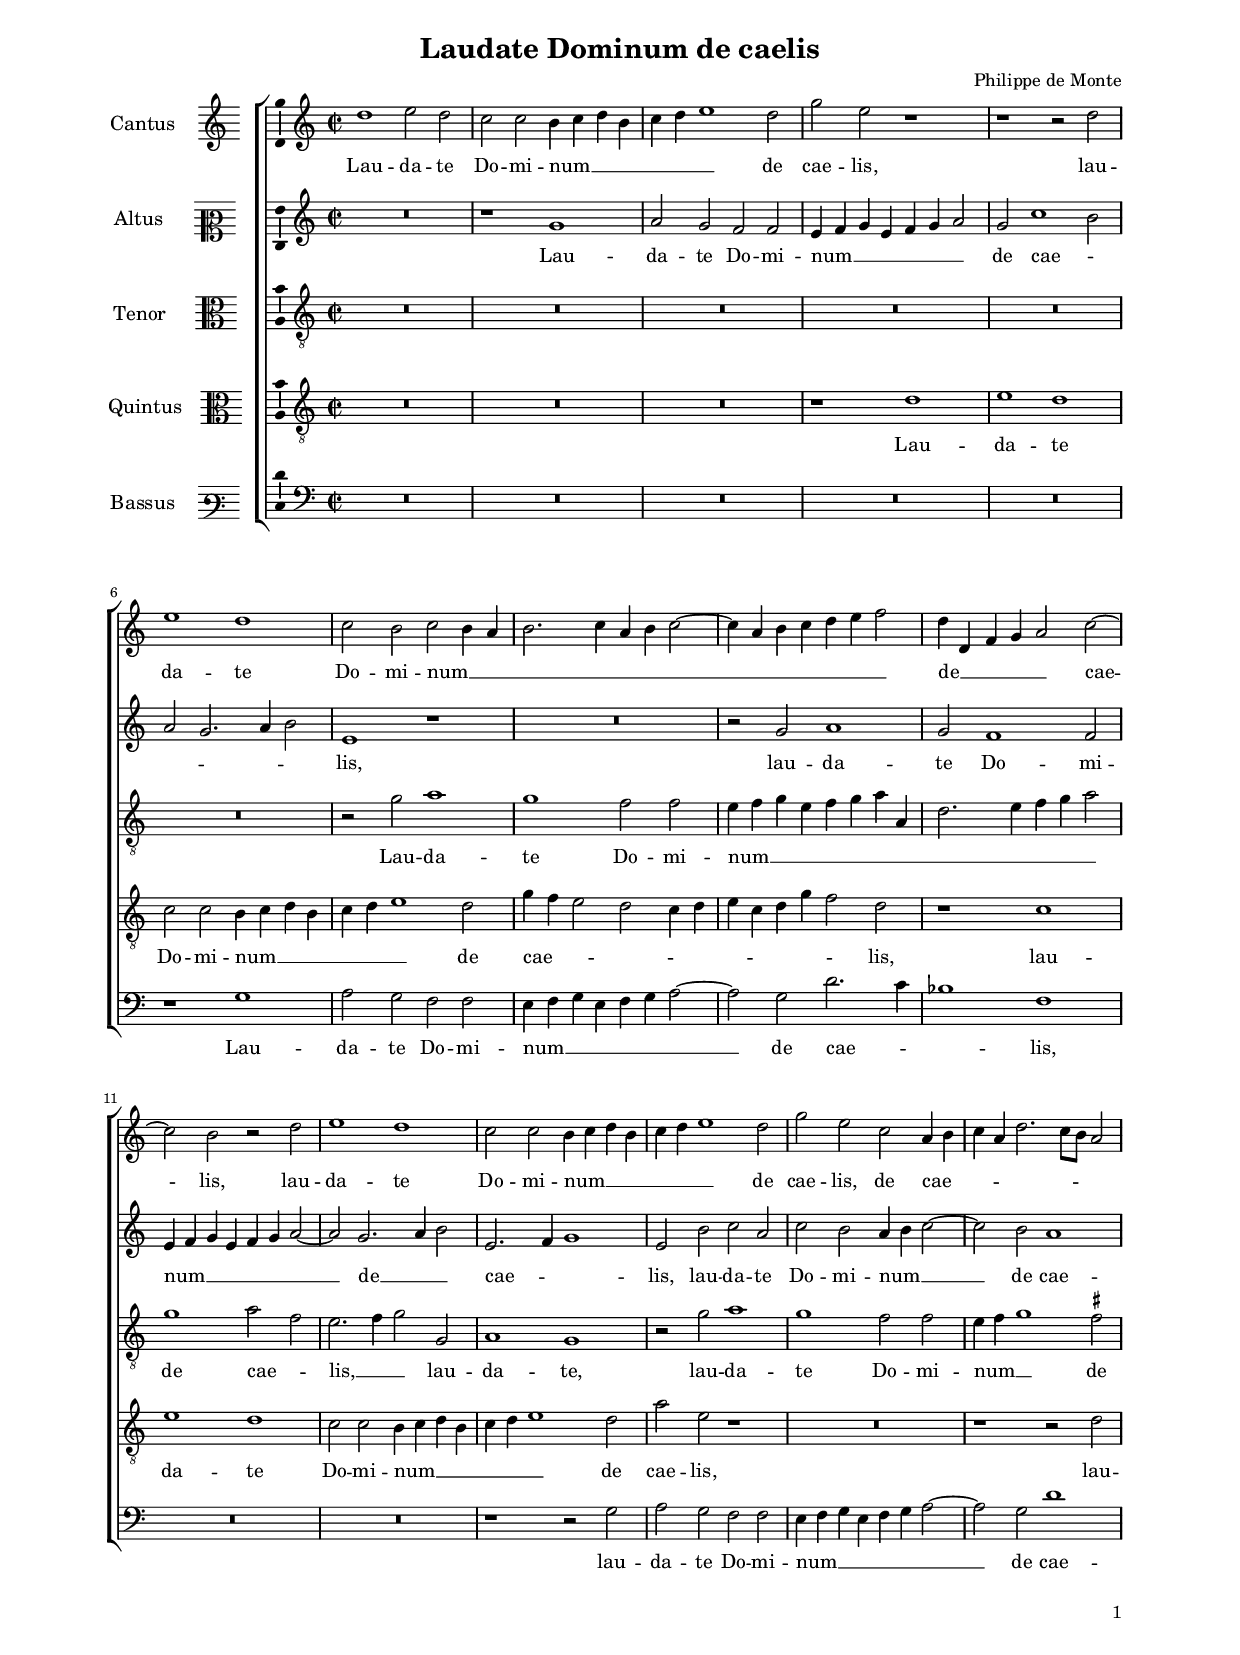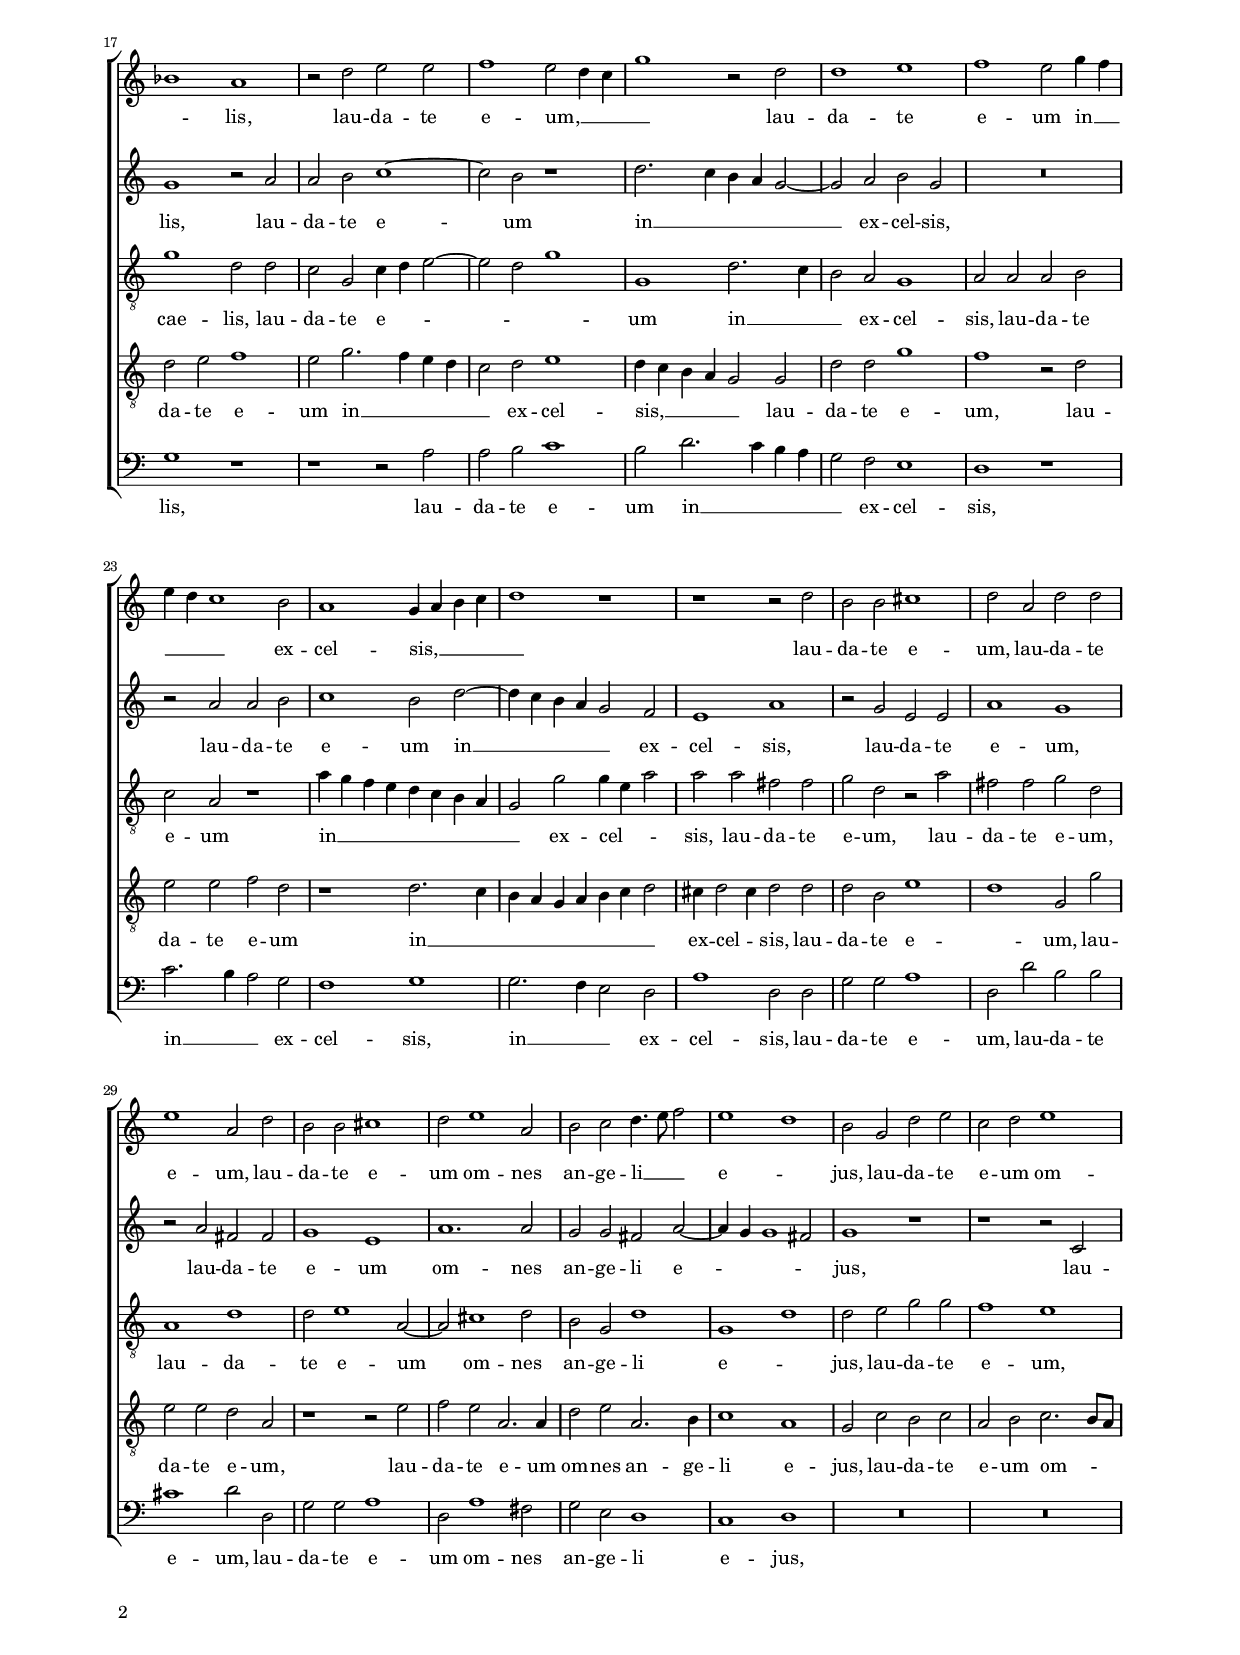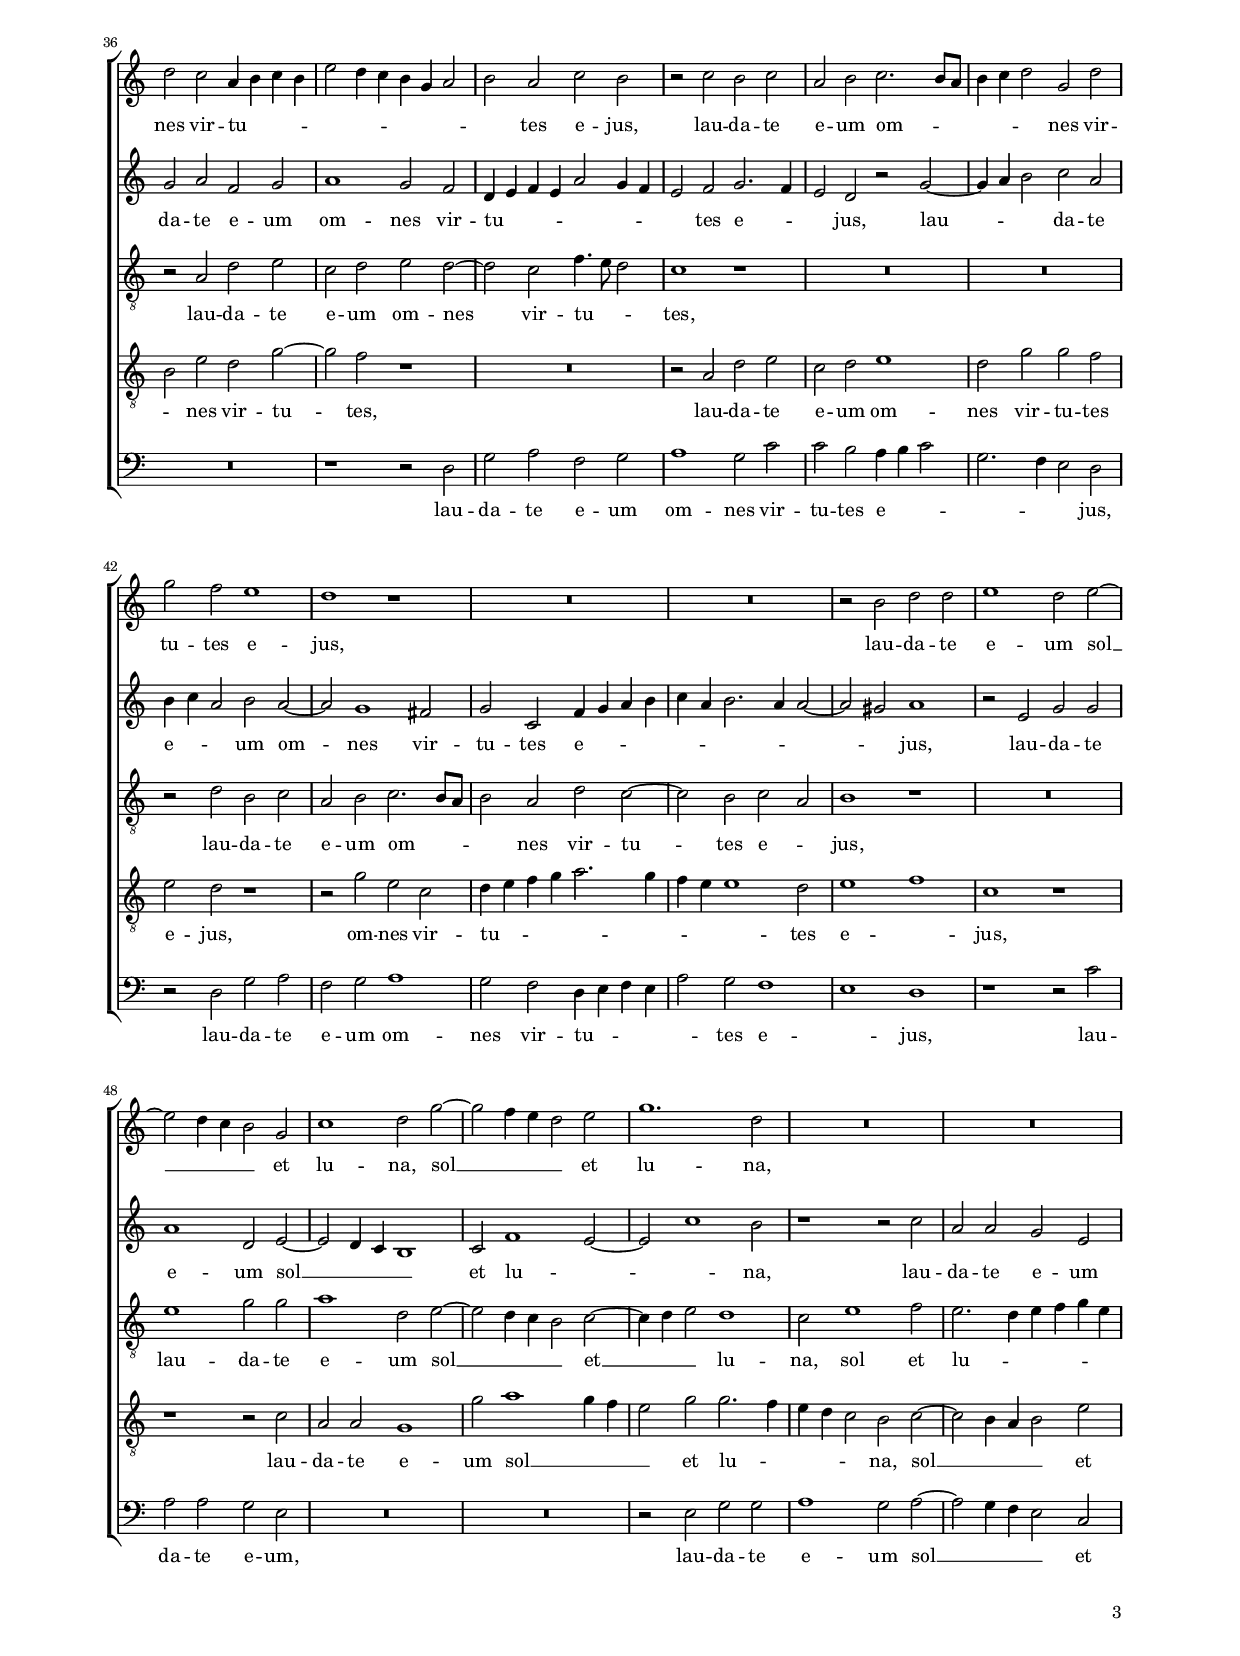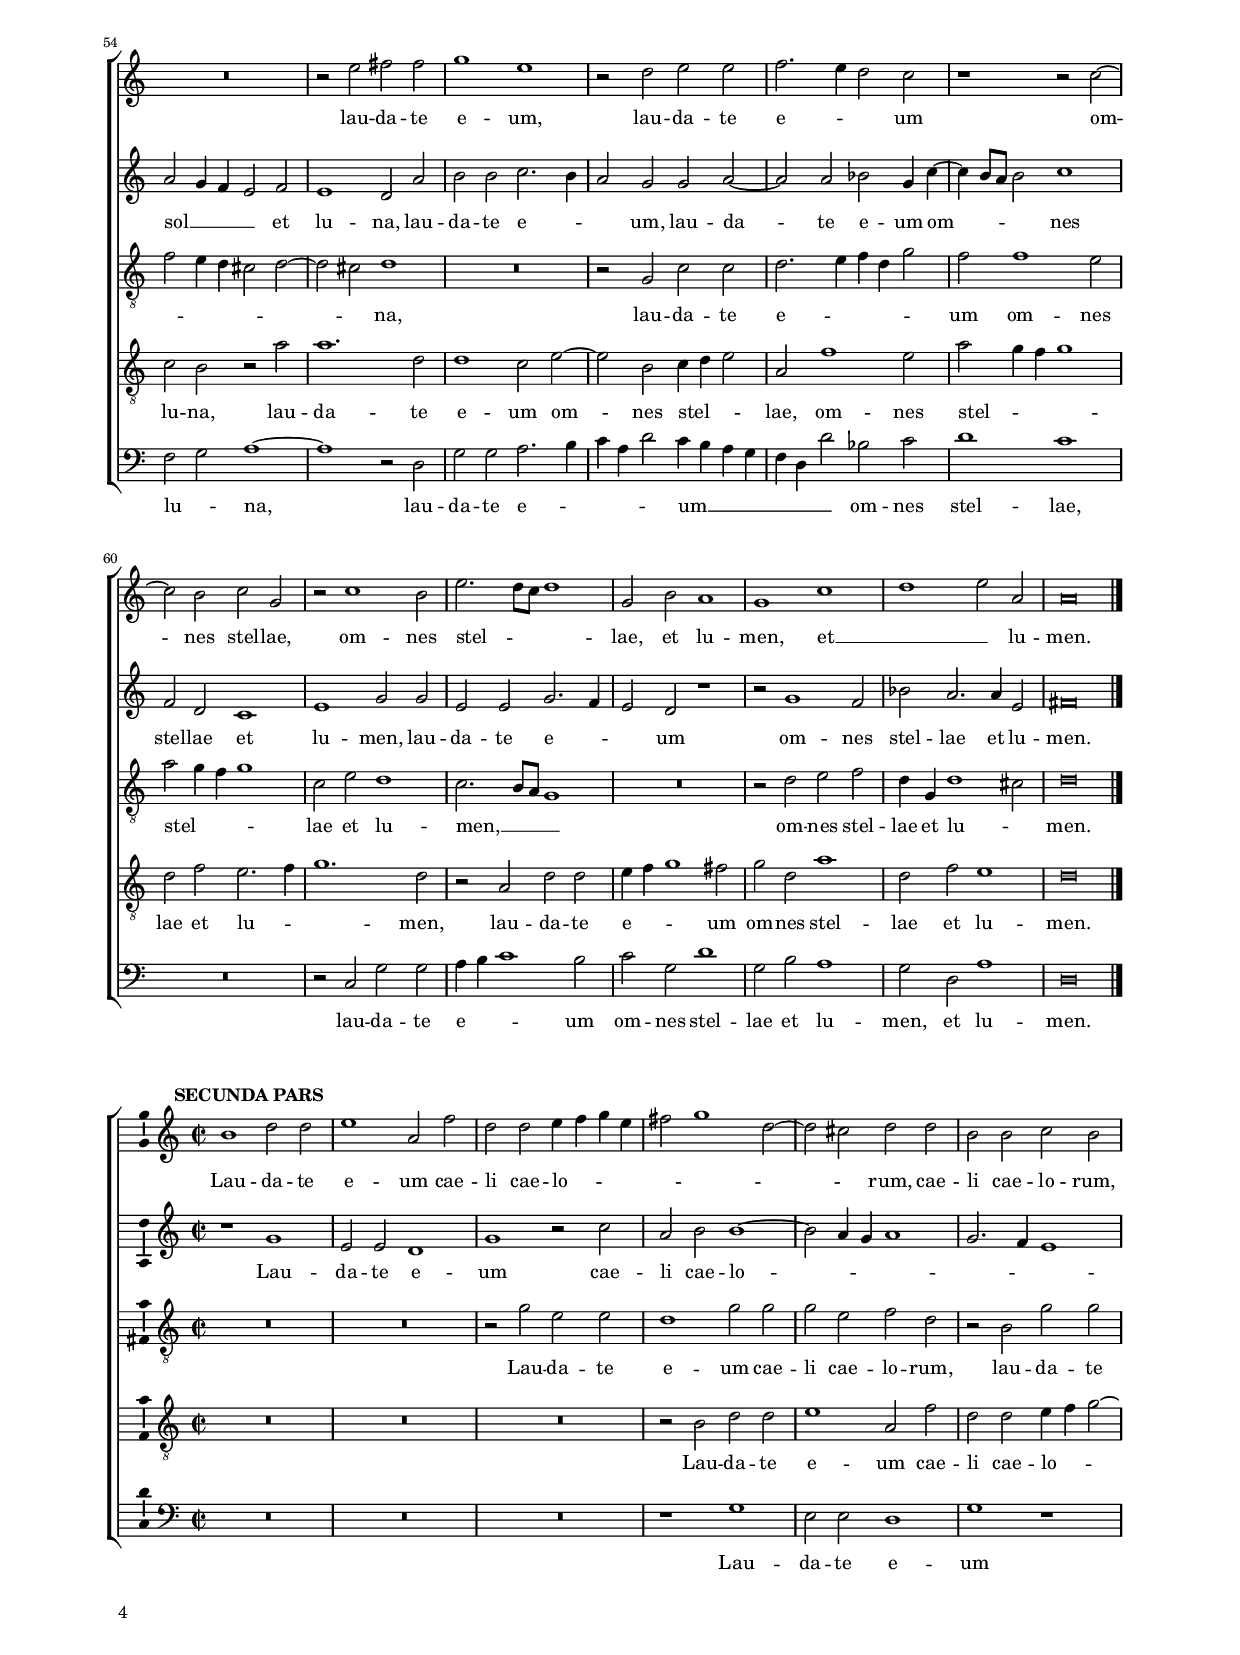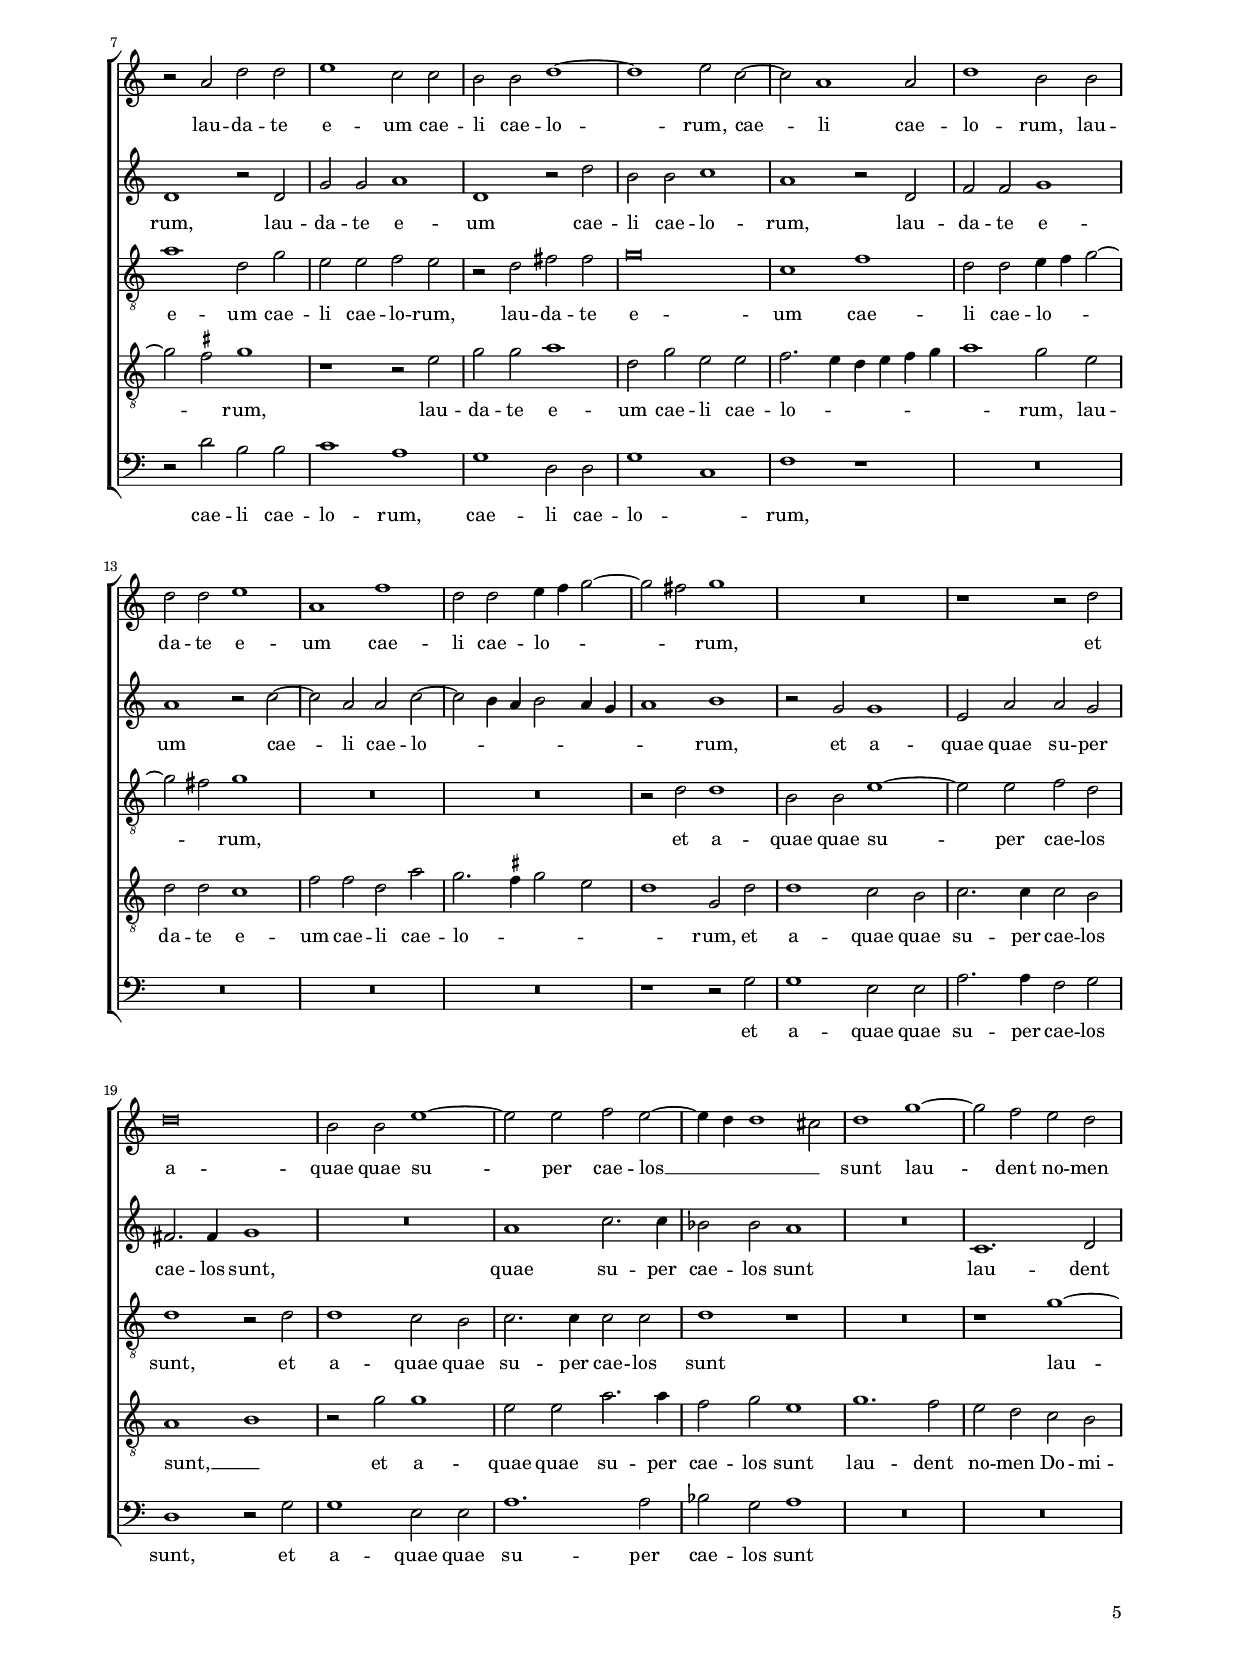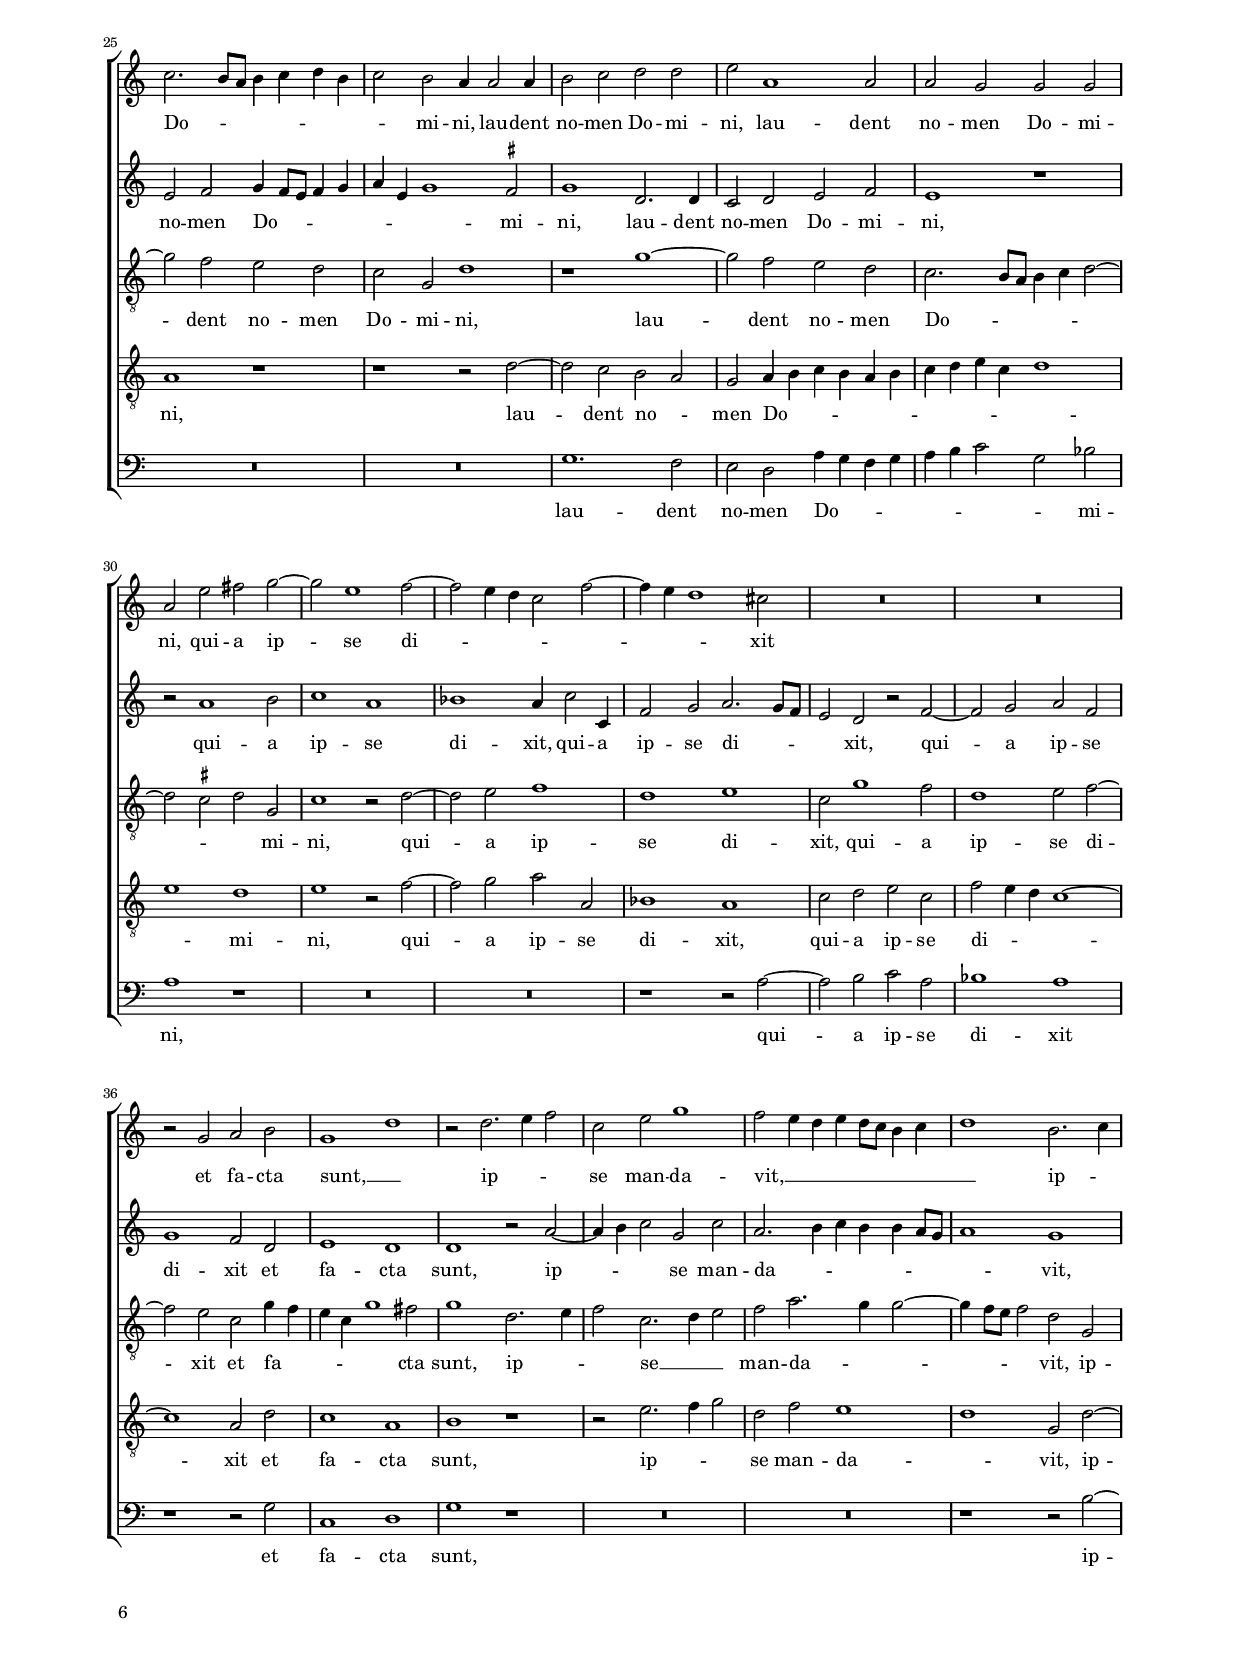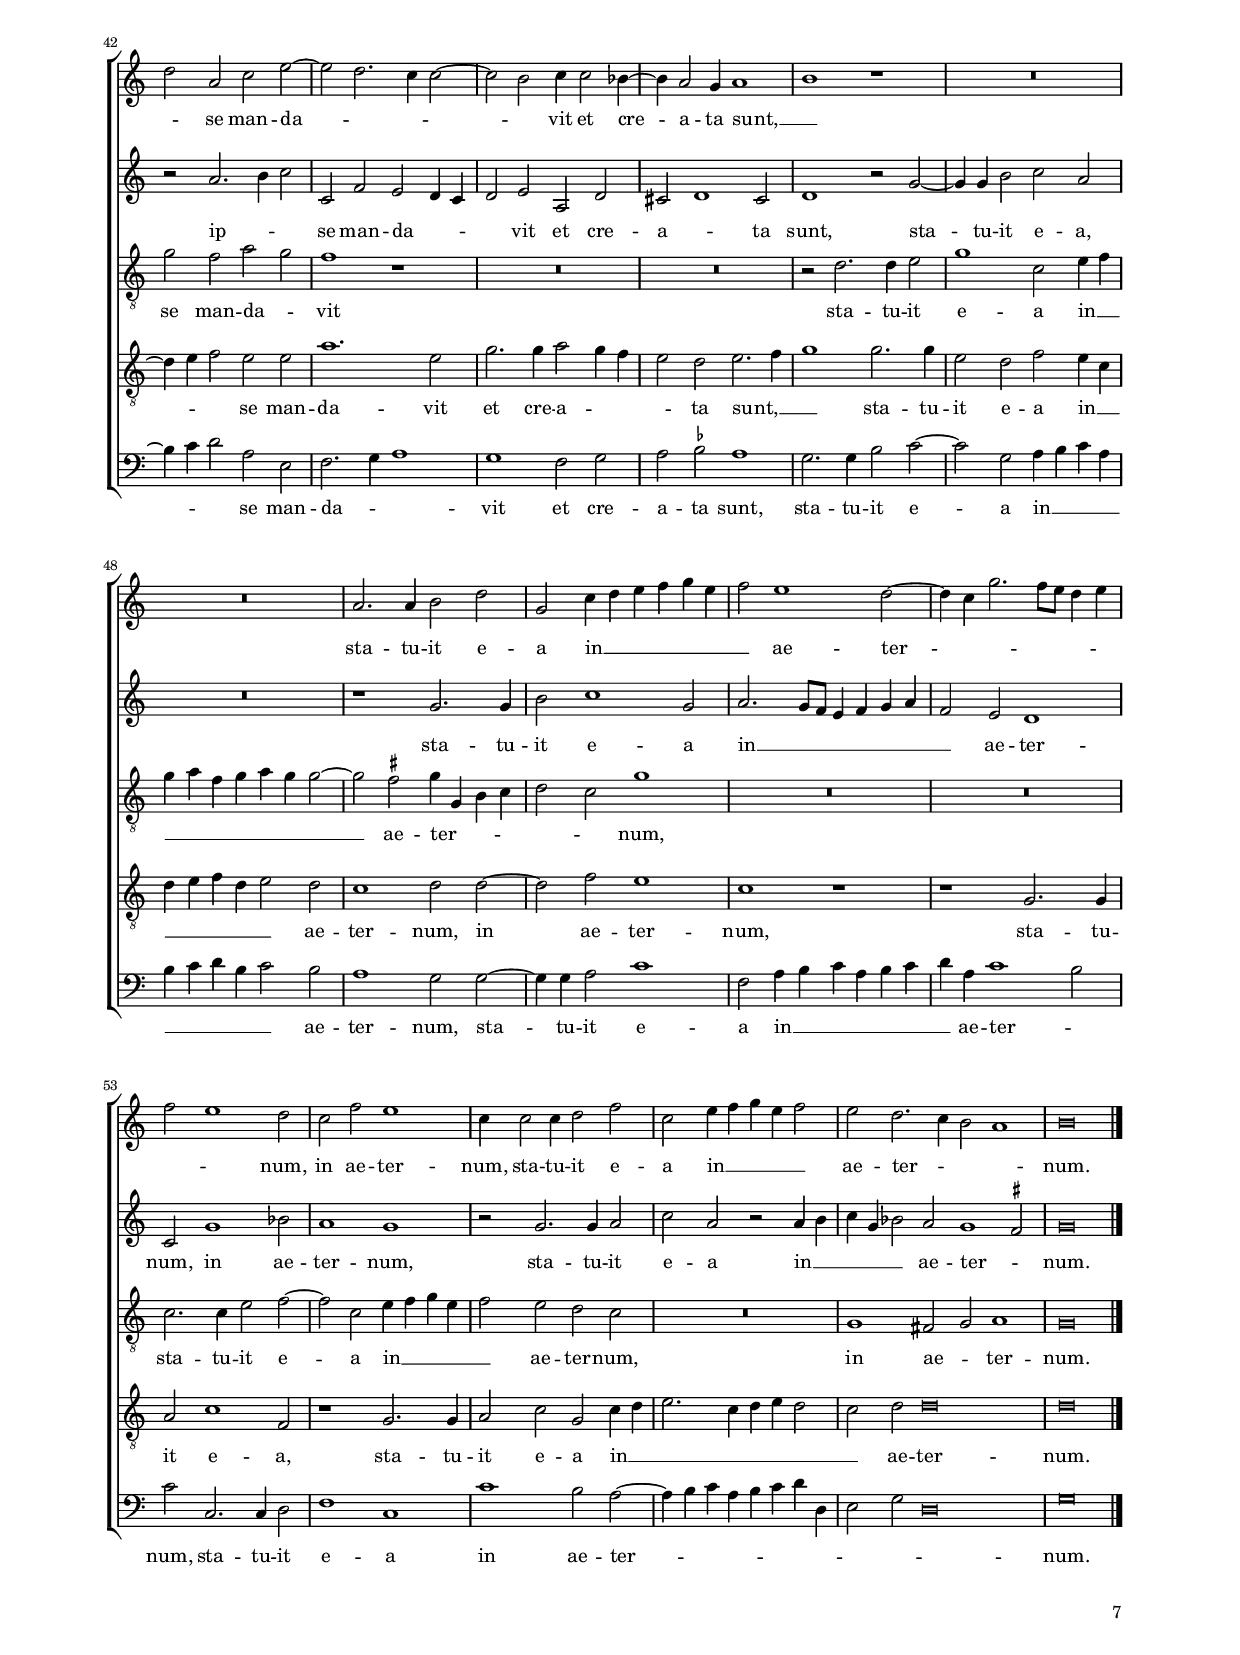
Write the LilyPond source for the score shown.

\header
{
  title="Laudate Dominum de caelis"
  composer="Philippe de Monte"
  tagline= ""
}

\version "2.22.1"
\include "deutsch.ly"
#(set-global-staff-size 15.3)
% #(set-default-paper-size "letter")
#(ly:set-option 'point-and-click #f)

	
	ficta = { \once \set suggestAccidentals = ##t }
	
	forget = #(define-music-function (music) (ly:music?) #{
		\accidentalStyle forget
		$music
		\accidentalStyle default
		#})
	

\paper
	{
	top-margin = 1.7 \cm
	bottom-margin = 1.1 \cm
	left-margin = 2 \cm
	right-margin = 2 \cm
	ragged-bottom = ##f
	ragged-last-bottom = ##t
	print-page-number = ##f
	score-system-spacing = #'((basic-distance . 16) (minimum-distance . 14) (padding . 5) (strechability . 150))
	system-system-spacing = #'((basic-distance . 16) (minimum-distance . 14) (padding . 5) (strechability . 150))
    oddFooterMarkup=\markup   \fill-line { "" \fromproperty #'page:page-number-string }
    evenFooterMarkup=\markup  \fill-line { \fromproperty #'page:page-number-string "" }
    last-bottom-spacing = #'((basic-distance . 12) (minimum-distance . 7) (padding . 4))
 	systems-per-page = 3
%	page-count = 6
%	min-systems-per-page = 3
	}

global = {
	\key c \major
	\time 2/2 \set Score.measureLength = #(ly:make-moment 2/1)
    \set Score.tempoHideNote = ##t
    \tempo 2 = 90
    \skip 1*2*66 \bar "|."
	}
	

incipitcantus = \markup { \score {
	{
	\set Staff.instrumentName = \markup { \fontsize #1 "Cantus" }
	\key c \major
	\clef violin
	s4 \bar ""
	}
	\layout  {
	raggedright = ##t
	indent = 1.8 \cm
	line-width = 2.5 \cm
	\context { \Staff \remove Time_signature_engraver }
	\override Staff.Clef.Y-extent = #'(0 . 0)
	}} \hspace #1 }
      
      
incipitaltus = \markup { \score {
	{
	\set Staff.instrumentName = \markup { \fontsize #1 "Altus" }
	\key c \major
	\clef mezzosoprano
	s4 \bar ""
	}
	\layout  {
	raggedright = ##t
	indent = 1.8 \cm
	line-width = 2.5 \cm
	\context { \Staff \remove Time_signature_engraver }
	\override Staff.Clef.Y-extent = #'(0 . 0)
	}} \hspace #1 }


incipittenor = \markup { \score {
	{
	\set Staff.instrumentName = \markup { \fontsize #1 "Tenor" }
	\key c \major
	\clef alto
	s4 \bar ""
	}
	\layout  {
	raggedright = ##t
	indent = 1.8 \cm
	line-width = 2.5 \cm
	\context { \Staff \remove Time_signature_engraver }
	\override Staff.Clef.Y-extent = #'(0 . 0)
	}} \hspace #1 }
      
      
incipitquintus = \markup { \score {
	{
	\set Staff.instrumentName = \markup { \fontsize #1 "Quintus" }
	\key c \major
	\clef alto
	s4 \bar ""
	}
	\layout  {
	raggedright = ##t
	indent = 1.8 \cm
	line-width = 2.5 \cm
	\context { \Staff \remove Time_signature_engraver }
	\override Staff.Clef.Y-extent = #'(0 . 0)
	}} \hspace #1 }
      
      
incipitbassus = \markup { \score {
	{
	\set Staff.instrumentName = \markup { \fontsize #1 "Bassus" }
	\key c \major
	\clef varbaritone
	s4 \bar ""
	}
	\layout  {
	raggedright = ##t
	indent = 1.8 \cm
	line-width = 2.5 \cm
	\context { \Staff \remove Time_signature_engraver }
	\override Staff.Clef.Y-extent = #'(0 . 0)
	}} \hspace #1 }


cantus =  \relative c''
	{
	d1 e2 d
	c2 c h4 c d h
	c4 d e1 d2
	g2 e r1
%5
	r1 r2 d |
	e1 d
	c2 h c h4 a
	h2. c4 a h c2~
	c4 a h c d e f2
%10
	d4 d, f g a2 c~ |
	c2 h r d |
	e1 d
	c2 c h4 c d h
	c4 d e1 d2
%15
	g2 e c a4 h |
	c4 a d2. c8 h a2
	b1 a
	r2 d e e
	f1 e2 d4 c
%20
	g'1 r2 d |
	d1 e
	f1 e2 g4 f
	e4 d c1 h2
	a1 g4 a h c
%25
	d1 r |
	r1 r2 d
	h2 h cis1
	d2 a d d
	e1 a,2 d
%30
	h2 h cis1 |
	d2 e1 a,2
	h2 c d4. e8 f2
	e1 d
	h2 g d' e
%35
	c2 d e1 |
	d2 c a4 h c h
	e2 d4 c h g a2
	h2 a c h
	r2 c h c
%40
	a2 h c2. h8 a |
	h4 c d2 g, d'
	g2 f e1
	d1 r
	R\breve
%45
	R\breve |
	r2 h d d
	e1 d2 e~
	e2 d4 c h2 g
	c1 d2 g~
%50
	g2 f4 e d2 e |
	g1. d2
	R\breve
	R\breve
	R\breve
%55
	r2 e fis fis |
	g1 e
	r2 d e e
	f2. e4 d2 c
	r1 r2 c~
%60
	c2 h c g |
	r2 c1 h2
	e2. d8 c d1
	g,2 h a1
	g1 c
%65
	d1 e2 a, |
	a\breve |
	}


altus =  \relative c'
	{
	R\breve
	r1 g'
	a2 g f f
	e4 f g e f g a2
%5
	g2 c1 h2 |
	a2 g2. a4 h2
	e,1 r
	R\breve
	r2 g a1
%10
	g2 f1 f2 |
	e4 f g e f g a2~
	a2 g2. a4 h2
	e,2. f4 g1
	e2 h' c a
%15
	c2 h a4 h c2~ |
	c2 h a1
	g1 r2 a
	a2 h c1~
	c2 h r1
%20
	d2. c4 h a g2~ |
	g2 a h g
	R\breve
	r2 a a h
	c1 h2 d~
%25
	d4 c h a g2 f |
	e1 a
	r2 g e e
	a1 g
	r2 a fis fis
%30
	g1 e |
	a1. a2
	g2 g fis a~
	a4 g g1 fis2
	g1 r
%35
	r1 r2 c, |
	g'2 a f g
	a1 g2 f
	d4 e f e a2 g4 f
	e2 f g2. f4
%40
	e2 d r g~ |
	g4 a h2 c a
	h4 c a2 h a~
	a2 g1 fis2
	g2 c, f4 g a h
%45
	c4 a h2. a4 a2~ |
	a2 gis a1
	r2 e g g
	a1 d,2 e~
	e2 d4 c h1
%50
	c2 f1 e2~ |
	e2 c'1 h2
	r1 r2 c
	a2 a g e
	a2 g4 f e2 f
%55
	e1 d2 a' |
	h2 h c2. h4
	a2 g g a~
	a2 a b g4 c~
	c4 h8 a h2 c1
%60
	f,2 d c1 |
	e1 g2 g
	e2 e g2. f4
	e2 d r1
	r2 g1 f2
%65
	b2 a2. a4 e2 |
	fis\breve |
	}


tenor =  \relative c'
	{
	R\breve
	R\breve
	R\breve
	R\breve
%5
	R\breve |
	R\breve
	r2 g' a1
	g1 f2 f
	e4 f g e f g a a,
%10
	d2. e4 f g a2 |
	g1 a2 f
	e2. f4 g2 g,
	a1 g
	r2 g' a1
%15
	g1 f2 f |
	e4 f g1 \ficta fis2
	g1 d2 d
	c2 g c4 d e2~
	e2 d g1
%20
	g,1 d'2. c4  |
	h2 a g1
	a2 a a h
	c2 a r1
	a'4 g f e d c h a
%25
	g2 g' g4 e a2 |
	a2 a fis fis
	g2 d r a'
	fis2 fis g d
	a1 d
%30
	d2 e1 a,2~ |
	a2 cis1 d2
	h2 g d'1
	g,1 d'
	d2 e g g
%35
	f1 e |
	r2 a, d e
	c2 d e d~
	d2 c f4. e8 d2
	c1 r
%40
	R\breve |
	R\breve
	r2 d h c
	a2 h c2. h8 a
	h2 a d c~
%45
	c2 h c a |
	h1 r
	R\breve
	e1 g2 g
	a1 d,2 e~
%50
	e2 d4 c h2 c~ |
	c4 d e2 d1
	c2 e1 f2
	e2. d4 e f g e
	f2 e4 d cis2 d~
%55
	d2 cis d1 |
	R\breve
	r2 g, c c
	d2. e4 f d g2
	f2 f1 e2
%60
	a2 g4 f g1 |
	c,2 e d1
	c2. h8 a g1
	R\breve
	r2 d' e f
%65
	d4 g, d'1 cis2 |
	d\breve |
	}


quintus  =  \relative c'
	{
	R\breve
	R\breve
	R\breve
	r1 d
%5
	e1 d |
	c2 c h4 c d h
	c4 d e1 d2
	g4 f e2 d c4 d
	e4 c d g f2 d
%10
	r1 c |
	e1 d
	c2 c h4 c d h
	c4 d e1 d2
	a'2 e r1
%15
	R\breve |
	r1 r2 d
	d2 e f1
	e2 g2. f4 e d
	c2 d e1
%20
	d4 c h a g2 g |
	d'2 d g1
	f1 r2 d
	e2 e f d
	r1 d2. c4
%25
	h4 a g a h c d2 |
	cis4 d2 cis4 d2 d
	d2 h e1
	d1 g,2 g'
	e2 e d a
%30
	r1 r2 e' |
	f2 e a,2. a4
	d2 e a,2. h4
	c1 a
	g2 c h c
%35
	a2 h c2. h8 a |
	h2 e d g~
	g2 f r1
	R\breve
	r2 a, d e
%40
	c2 d e1 |
	d2 g g f
	e2 d r1
	r2 g e c
	d4 e f g a2. g4
%45
	f4 e e1 d2 |
	e1 f
	c1 r
	r1 r2 c
	a2 a g1
%50
	g'2 a1 g4 f |
	e2 g g2. f4
	e4 d c2 h c~
	c2 h4 a h2 e
	c2 h r a'
%55
	a1. d,2 |
	d1 c2 e~
	e2 h c4 d e2
	a,2 f'1 e2
	a2 g4 f g1
%60
	d2 f e2. f4 |
	g1. d2
	r2 a d d
	e4 f g1 fis2
	g2 d a'1
%65
	d,2 f e1 |
	d\breve |
	}


bassus  =  \relative c
	{
	R\breve
	R\breve
	R\breve
	R\breve
%5
	R\breve |
	r1 g'
	a2 g f f
	e4 f g e f g a2~
	a2 g d'2. c4
%10
	b1 f |
	R\breve
	R\breve
	r1 r2 g
	a2 g f f
%15
	e4 f g e f g a2~ |
	a2 g d'1
	g,1 r
	r1 r2 a
	a2 h c1
%20
	h2 d2. c4 h a |
	g2 f e1
	d1 r
	c'2. h4 a2 g
	f1 g
%25
	g2. f4 e2 d |
	a'1 d,2 d
	g2 g a1
	d,2 d' h h
	cis1 d2 d,
%30
	g2 g a1 |
	d,2 a'1 fis2
	g2 e d1
	c1 d
	R\breve
%35
	R\breve |
	R\breve
	r1 r2 d
	g2 a f g
	a1 g2 c
%40
	c2 h a4 h c2 |
	g2. f4 e2 d
	r2 d g a
	f2 g a1
	g2 f d4 e f e
%45
	a2 g f1 |
	e1 d
	r1 r2 c'
	a2 a g e
	R\breve
%50
	R\breve |
	r2 e g g
	a1 g2 a~
	a2 g4 f e2 c
	f2 g a1~
%55
	a1 r2 d, |
	g2 g a2. h4
	c4 a d2 c4 h a g
	f4 d d'2 b c
	d1 c
%60
	R\breve |
	r2 c, g' g
	a4 h c1 h2
	c2 g d'1
	g,2 h a1
%65
	g2 d a'1 |
	d,\breve |
	}


lyricscantus = \lyricmode {
	Lau -- da -- te Do -- mi -- num __ _ _ _ _ _ _ de cae -- lis,
	lau -- da -- te Do -- mi -- num __ _ _ _ _ _ _ _ _ _ _ _ _ _ de __ _ _ _ _ cae -- lis,
	lau -- da -- te Do -- mi -- num __ _ _ _ _ _ _ de cae -- lis,
	de cae -- _ _ _ _ _ _ _ _ lis,
	lau -- da -- te e -- um, __ _ _ _
	lau -- da -- te e -- um in __ _ _ _ _ ex -- cel -- sis, __ _ _ _ _
	lau -- da -- te e -- um,
	lau -- da -- te e -- um,
	lau -- da -- te e -- um
	om -- nes an -- ge -- li __ _ _ e -- _ jus,
	lau -- da -- te e -- um
	om -- nes vir -- tu -- _ _ _ _ _ _ _ _ _ _ tes e -- jus,
	lau -- da -- te e -- um
	om -- _ _ _ _ _ nes vir -- tu -- tes e -- jus,
	lau -- da -- te e -- um sol __ _ _ _ et lu -- na,
	sol __ _ _ _ et lu -- na,
	lau -- da -- te e -- um,
	lau -- da -- te e -- _ _ um
	om -- nes stel -- lae,
	om -- nes stel -- _ _ _ lae,
	et lu -- men,
	et __ _ _ lu -- men.
	}


lyricsaltus = \lyricmode {
	Lau -- da -- te Do -- mi -- num __ _ _ _ _ _ _ de cae -- _ _ _ _ _ lis,
	lau -- da -- te Do -- mi -- num __ _ _ _ _ _ _ de __ _ _ cae -- _ _ lis,
	lau -- da -- te Do -- mi -- num __ _ _ de cae -- lis,
	lau -- da -- te e -- um in __ _ _ _ _ ex -- cel -- sis,
	lau -- da -- te e -- um in __ _ _ _ _ ex -- cel -- sis,
	lau -- da -- te e -- um,
	lau -- da -- te e -- um
	om -- nes an -- ge -- li e -- _ _ _ jus,
	lau -- da -- te e -- um
	om -- nes vir -- tu -- _ _ _ _ _ _ _ tes e -- _ _ jus,
	lau -- _ _ da -- te e -- _ _ um
	om -- nes vir -- tu -- tes e -- _ _ _ _ _ _ _ _ _ jus,
	lau -- da -- te e -- um sol __ _ _ _ et lu -- _ _ na,
	lau -- da -- te e -- um
	sol __ _ _ _ et lu -- na,
	lau -- da -- te e -- _ _ um,
	lau -- da -- te e -- um
	om -- _ _ _ nes stel -- lae
	et lu -- men,
	lau -- da -- te e -- _ _ um
	om -- nes stel -- lae
	et lu -- men.
	}


lyricstenor = \lyricmode {
	Lau -- da -- te Do -- mi -- num __ _ _ _ _ _ _ _ _ _ _ _ _ de cae -- _ lis, __ _ _
	lau -- da -- te,
	lau -- da -- te Do -- mi -- num __ _ _ de cae -- lis,
	lau -- da -- te e -- _ _ _ _ um in __ _ _ ex -- cel -- sis,
	lau -- da -- te e -- um in __ _ _ _ _ _ _ _ _ ex -- cel -- _ _ sis,
	lau -- da -- te e -- um,
	lau -- da -- te e -- um,
	lau -- da -- te e -- um
	om -- nes an -- ge -- li e -- _ jus,
	lau -- da -- te e -- um,
	lau -- da -- te e -- um
	om -- nes vir -- tu -- _ _ tes,
	lau -- da -- te e -- um
	om -- _ _ _ nes vir -- tu -- tes e -- _ jus,
	lau -- da -- te e -- um sol __ _ _ _ et __ _ _ lu -- na,
	sol et lu -- _ _ _ _ _ _ _ _ _ _ _ na,
	lau -- da -- te e -- _ _ _ _ um
	om -- nes stel -- _ _ _ lae et lu -- men, __ _ _ _
	om -- nes stel -- lae et lu -- _ men.
	}


lyricsquintus = \lyricmode {
	Lau -- da -- te Do -- mi -- num __ _ _ _ _ _ _ de cae -- _ _ _ _ _ _ _ _ _ _ lis,
	lau -- da -- te Do -- mi -- num __ _ _ _ _ _ _ de cae -- lis,
	lau -- da -- te e -- um in __ _ _ _ _ ex -- cel -- sis, __ _ _ _ _ 
	lau -- da -- te e -- um,
	lau -- da -- te e -- um in __ _ _ _ _ _ _ _ _ ex -- cel -- _ sis,
	lau -- da -- te e -- _ um,
	lau -- da -- te e -- um,
	lau -- da -- te e -- um
	om -- nes an -- ge -- li e -- jus,
	lau -- da -- te e -- um
	om -- _ _ _ nes vir -- tu -- tes,
	lau -- da -- te e -- um
	om -- nes vir -- tu -- tes e -- jus,
	om -- nes vir -- tu -- _ _ _ _ _ _ _ _ tes e -- _ jus,
	lau -- da -- te e -- um sol __ _ _ _ et lu -- _ _ _ _ na,
	sol __ _ _ _ et lu -- na,
	lau -- da -- te e -- um
	om -- nes stel -- _ _ lae,
	om -- nes stel -- _ _ _ lae et lu -- _ _ men,
	lau -- da -- te e -- _ _ um
	om -- nes stel -- lae et lu -- men.
	}


lyricsbassus = \lyricmode {
	Lau -- da -- te Do -- mi -- num __ _ _ _ _ _ _ de cae -- _ _ lis,
	lau -- da -- te Do -- mi -- num __ _ _ _ _ _ _ de cae -- lis,
	lau -- da -- te e -- um in __ _ _ _ _ ex -- cel -- sis,
	in __ _ _ ex -- cel -- sis,
	in __ _ _ ex -- cel -- sis,
	lau -- da -- te e -- um,
	lau -- da -- te e -- um,
	lau -- da -- te e -- um
	om -- nes an -- ge -- li e -- jus,
	lau -- da -- te e -- um
	om -- nes vir -- tu -- tes e -- _ _ _ _ _ jus,
	lau -- da -- te e -- um
	om -- nes vir -- tu -- _ _ _ _ tes e -- _ jus,
	lau -- da -- te e -- um,
	lau -- da -- te e -- um
	sol __ _ _ _ et lu -- _ na,
	lau -- da -- te e -- _ _ _ _ um __ _ _ _ _ _ _
	om -- nes stel -- lae,
	lau -- da -- te e -- _ _ um
	om -- nes stel -- lae
	et lu -- men,
	et lu -- men.
	}


\score
{  
	\transpose c c {
	\new ChoirStaff \with { \override StaffGrouper.staff-staff-spacing.basic-distance = #12 }
	<<

	\new Staff << \global
	\new Voice="v1" {
		\set Staff.instrumentName=\incipitcantus
		\set Staff.midiInstrument = "reed organ"
		\clef violin
		\cantus }
	\new Lyrics \lyricsto "v1" {\lyricscantus }
	>>


	\new Staff << \global
	\new Voice="v2" {
		\set Staff.instrumentName=\incipitaltus
		\set Staff.midiInstrument = "reed organ"
        \clef violin % "G_8"
		\altus}
	\new Lyrics \lyricsto "v2" {\lyricsaltus }
	>>


	\new Staff << \global
	\new Voice="v3" {
		\set Staff.instrumentName=\incipittenor
		\set Staff.midiInstrument = "reed organ"
		\clef "G_8"
		\tenor }
	\new Lyrics \lyricsto "v3" {\lyricstenor }
	>>


	\new Staff << \global
	\new Voice="v5" {
		\set Staff.instrumentName=\incipitquintus
		\set Staff.midiInstrument = "reed organ"
		\clef "G_8"
		\quintus}
	\new Lyrics \lyricsto "v5" {\lyricsquintus }
	>>


	\new Staff << \global
	\new Voice="v4" {
		\set Staff.instrumentName=\incipitbassus
		\set Staff.midiInstrument = "reed organ"
		\clef bass
		\bassus }
	\new Lyrics \lyricsto "v4" {\lyricsbassus}
	>>

	>>
	} % transpose

	\layout
	{
	indent = 2.5 \cm
	\context { \Staff \override TimeSignature.break-visibility = #end-of-line-invisible }
	\context { \Lyrics \override VerticalAxisGroup.nonstaff-relatedstaff-spacing.padding = #1.4 }
%	\context { \Lyrics \override LyricText.font-size = #1 }
	\context { \Staff \consists "Ambitus_engraver" }
	\context { \Score \override BarNumber.padding = #2 }
	\context { \Voice \override NoteHead.style = #'baroque }
	}


\midi
	{
	}

}

%%%%%%%%%%%%%%%%%%%%  PARS SECUNDA


global = {
	\key c \major
	\time 2/2 \set Score.measureLength = #(ly:make-moment 2/1)
    \set Score.tempoHideNote = ##t
    \tempo 2 = 90
    \skip 1*2*56
    \set Score.measureLength = #(ly:make-moment 3/1) \skip 1*3
    \set Score.measureLength = #(ly:make-moment 2/1) \skip 1*2 \bar "|."
	}


cantus =  \relative c''
	{
	h1 d2 d
	e1 a,2 f'
	d2 d e4 f g e
	fis2 g1 d2~
%5
	d2 cis d d |
	h2 h c h
	r2 a d d
	e1 c2 c
	h2 h d1~
%10
	d1 e2 c~ |
	c2 a1 a2
	d1 h2 h
	d2 d e1
	a,1 f'
%15
	d2 d e4 f g2~ |
	g2 fis g1
	R\breve
	r1 r2 d
	d\breve
%20
	h2 h e1~ |
	e2 e f e~
	e4 d d1 cis2
	d1 g~
	g2 f e d
%25
	c2. h8 a h4 c d h |
	c2 h a4 a2 a4
	h2 c d d
	e2 a,1 a2
	a2 g g g
%30
	a2 e' fis g~
	g2 e1 f2~
	f2 e4 d c2 f~
	f4 e d1 cis2
	R\breve
%35
	R\breve |
	r2 g a h
	g1 d'
	r2 d2. e4 f2
	c2 e g1
%40
	f2 e4 d e d8 c h4 c |
	d1 h2. c4
	d2 a c e~
	e2 d2. c4 c2~
	c2 h c4 c2 b4~
%45
	b4 a2 g4 a1 |
	h1 r
	R\breve
	R\breve
	a2. a4 h2 d
%50
	g,2 c4 d e f g e |
	f2 e1 d2~
	d4 c g'2. f8 e d4 e
	f2 e1 d2
	c2 f e1
%55
	c4 c2 c4 d2 f |
	c2 e4 f g e f2
	e2 d2. c4 h2 a1
	h\breve |
	}


altus =  \relative c'
	{
	r1 g'
	e2 e d1
	g1 r2 c
	a2 h h1~
%5
	h2 a4 g a1 |
	g2. f4 e1
	d1 r2 d
	g2 g a1
	d,1 r2 d'
%10
	h2 h c1 |
	a1 r2 d,
	f2 f g1
	a1 r2 c~
	c2 a a c~
%15
	c2 h4 a h2 a4 g |
	a1 h
	r2 g g1
	e2 a a g
	fis2. fis4 g1
%20
	R\breve |
	a1 c2. c4
	b2 b a1
	R\breve
	c,1. d2
%25
	e2 f g4 f8 e f4 g |
	a4 e g1 \ficta fis2
	g1 d2. d4
	c2 d e f
	e1 r
%30
	r2 a1 h2 |
	c1 a
	b1 a4 c2 c,4
	f2 g a2. g8 f
	e2 d r f~
%35
	f2 g a f |
	g1 f2 d
	e1 d
	d1 r2 a'~
	a4 h c2 g c
%40
	a2. h4 c h h a8 g |
	a1 g
	r2 a2. h4 c2
	c,2 f e d4 c
	d2 e a, d
%45
	cis2 d1 cis2 |
	d1 r2 g~
	g4 g h2 c a
	R\breve
	r1 g2. g4
%50
	h2 c1 g2 |
	a2. g8 f e4 f g a
	f2 e d1
	c2 g'1 b2
	a1 g
%55
	r2 g2. g4 a2 |
	c2 a r a4 h
	c4 g b2 a g1 \ficta fis2
	g\breve |
	}


tenor =  \relative c'
	{
	R\breve
	R\breve
	r2 g' e e
	d1 g2 g
%5
	g2 e f d |
	r2 h g' g
	a1 d,2 g
	e2 e f e
	r2 d fis fis
%10
	g\breve |
	c,1 f
	d2 d e4 f g2~
	g2 fis g1
	R\breve
%15
	R\breve |
	r2 d d1
	h2 h e1~
	e2 e f d
	d1 r2 d
%20
	d1 c2 h |
	c2. c4 c2 c
	d1 r
	R\breve
	r1 g~
%25
	g2 f e d |
	c2 g d'1
	r1 g~
	g2 f e d
	c2. h8 a h4 c d2~
%30
	d2 \ficta cis d g, |
	c1 r2 d~
	d2 e f1
	d1 e
	c2 g'1 f2
%35
	d1 e2 f~ |
	f2 e c g'4 f
	e4 c g'1 fis2
	g1 d2. e4
	f2 c2. d4 e2
%40
	f2 a2. g4 g2~ |
	g4 f8 e f2 d g,
	g'2 f a g
	f1 r
	R\breve
%45
	R\breve |
	r2 d2. d4 e2
	g1 c,2 e4 f
	g4 a f g a g g2~
	g2 \ficta fis g4 g, h c
%50
	d2 c g'1 |
	R\breve
	R\breve
	c,2. c4 e2 f~
	f2 c e4 f g e
%55
	f2 e d c |
	R\breve
	g1 fis2 g a1
	g\breve |
	}


quintus  =  \relative c'
	{
	R\breve
	R\breve
	R\breve
	r2 h d d
%5
	e1 a,2 f' |
	d2 d e4 f g2~
	g2 \ficta fis g1
	r1 r2 e
	g2 g a1
%10
	d,2 g e e |
	f2. e4 d e f g
	a1 g2 e
	d2 d c1
	f2 f d a'
%15
	g2. \ficta fis4 g2 e | 
	d1 g,2 d'
	d1 c2 h
	c2. c4 c2 h
	a1 h
%20
	r2 g' g1 |
	e2 e a2. a4
	f2 g e1
	g1. f2
	e2 d c h
%25
	a1 r |
	r1 r2 d~
	d2 c h a
	g2 a4 h c h a h
	c4 d e c d1
%30
	e1 d |
	e1 r2 f~
	f2 g a a,
	b1 a
	c2 d e c
%35
	f2 e4 d c1~ |
	c1 a2 d
	c1 a
	h1 r
	r2 e2. f4 g2
%40
	d2 f e1 |
	d1 g,2 d'~
	d4 e f2 e e
	a1. e2
	g2. g4 a2 g4 f
%45
	e2 d e2. f4 |
	g1 g2. g4
	e2 d f e4 c
	d4 e f d e2 d
	c1 d2 d~
%50
	d2 f e1 |
	c1 r
	r1 g2. g4
	a2 c1 f,2
	r1 g2. g4
%55
	a2 c g c4 d |
	e2. c4 d e d2
	c2 d d\breve
	d\breve |
	}


bassus  =  \relative c
	{
	R\breve
	R\breve
	R\breve
	r1 g'
%5
	e2 e d1 |
	g1 r
	r2 d' h h
	c1 a
	g1 d2 d
%10
	g1 c, |
	f1 r
	R\breve
	R\breve
	R\breve
%15
	R\breve |
	r1 r2 g
	g1 e2 e
	a2. a4 f2 g
	d1 r2 g
%20
	g1 e2 e |
	a1. a2
	b2 g a1
	R\breve
	R\breve
%25
	R\breve |
	R\breve
	g1. f2
	e2 d a'4 g f g
	a4 h c2 g b
%30
	a1 r |
	R\breve
	R\breve
	r1 r2 a~
	a2 h c a
%35
	b1 a |
	r1 r2 g
	c,1 d
	g1 r
	R\breve
%40
	R\breve |
	r1 r2 h~
	h4 c d2 a e
	f2. g4 a1
	g1 f2 g
%45
	a2 \ficta b a1 |
	g2. g4 h2 c~
	c2 g a4 h c a
	h4 c d h c2 h
	a1 g2 g~
%50
	g4 g a2 c1 |
	f,2 a4 h c a h c
	d4 a c1 h2
	c2 c,2. c4 d2
	f1 c
%55
	c'1 h2 a~ |
	a4 h c a h c d d,
	e2 g d\breve
	g\breve |
	}


lyricscantus = \lyricmode {
	Lau -- da -- te e -- um
	cae -- li cae -- lo -- _ _ _ _ _ _ _ rum,
	cae -- li cae -- lo -- rum,
	lau -- da -- te e -- um
	cae -- li cae -- lo -- rum,
	cae -- li cae -- lo -- rum,
	lau -- da -- te e -- um
	cae -- li cae -- lo -- _ _ _ rum,
	et a -- quae quae su -- per cae -- los __ _ _ _ sunt
	lau -- dent no -- men Do -- _ _ _ _ _ _ _ mi -- ni,
	lau -- dent no -- men Do -- mi -- ni,
	lau -- dent no -- men Do -- mi -- ni,
	qui -- a ip -- se di -- _ _ _ _ _ _ xit et fa -- cta sunt, __ _
	ip -- _ _ se man -- da -- vit, __ _ _ _ _ _ _ _ _
	ip -- _ _ se man -- da -- _ _ _ _ vit et cre -- a -- ta sunt, __ _
	sta -- tu -- it e -- a in __ _ _ _ _ _ _ ae -- ter -- _ _ _ _ _ _ _ _ num,
	in ae -- ter -- num,
	sta -- tu -- it e -- a in __ _ _ _ _ ae -- ter -- _ _ _ num.
	}


lyricsaltus = \lyricmode {
	Lau -- da -- te e -- um
	cae -- li cae -- lo -- _ _ _ _ _ _ rum,
	lau -- da -- te e -- um
	cae -- li cae -- lo -- rum,
	lau -- da -- te e -- um
	cae -- li cae -- lo -- _ _ _ _ _ _ rum,
	et a -- quae quae su -- per cae -- los sunt,
	quae su -- per cae -- los sunt
	lau -- dent no -- men Do -- _ _ _ _ _ _ _ mi -- ni,
	lau -- dent no -- men Do -- mi -- ni,
	qui -- a ip -- se di -- xit,
	qui -- a ip -- se di -- _ _ _ xit,
	qui -- a ip -- se di -- xit
	et fa -- cta sunt,
	ip -- _ _ se man -- da -- _ _ _ _ _ _ _ vit,
	ip -- _ _ se man -- da -- _ _ _ vit et cre -- a -- _ ta sunt,
	sta -- tu -- it e -- a,
	sta -- tu -- it e -- a in __ _ _ _ _ _ _ _ ae -- ter -- num,
	in ae -- ter -- num,
	sta -- tu -- it e -- a in __ _ _ _ _ ae -- ter -- _ num.
	}


lyricstenor = \lyricmode {
	Lau -- da -- te e -- um
	cae -- li cae -- lo -- rum,
	lau -- da -- te e -- um
	cae -- li cae -- lo -- rum,
	lau -- da -- te e -- um
	cae -- li cae -- lo -- _ _ _ rum,
	et a -- quae quae su -- per cae -- los sunt,
	et a -- quae quae su -- per cae -- los sunt
	lau -- dent no -- men Do -- mi -- ni,
	lau -- dent no -- men Do -- _ _ _ _ _ _ _ mi -- ni,
	qui -- a ip -- se di -- xit,
	qui -- a ip -- se di -- xit
	et fa -- _ _ _ _ cta sunt,
	ip -- _ _ se __ _ _ man -- da -- _ _ _ _ _ vit,
	ip -- se man -- da -- _ vit
	sta -- tu -- it e -- a in __ _ _ _ _ _ _ _ _ ae -- ter -- _ _ _ _ _ num,
	sta -- tu -- it e -- a in __ _ _ _ _ ae -- ter -- num,
	in ae -- _ ter -- num.
	}


lyricsquintus = \lyricmode {
	Lau -- da -- te e -- um
	cae -- li cae -- lo -- _ _ _ rum,
	lau -- da -- te e -- um
	cae -- li cae -- lo -- _ _ _ _ _ _ rum,
	lau -- da -- te e -- um
	cae -- li cae -- lo -- _ _ _ _ rum,
	et a -- quae quae su -- per cae -- los sunt, __ _
	et a -- quae quae su -- per cae -- los sunt
	lau -- dent no -- men Do -- mi -- ni,
	lau -- dent no -- _ men Do -- _ _ _ _ _ _ _ _ _ _ _ mi -- ni,
	qui -- a ip -- se di -- xit,
	qui -- a ip -- se di -- _ _ _ xit
	et fa -- cta sunt,
	ip -- _ _ se man -- da -- _ vit,
	ip -- _ _ se man -- da -- vit
	et cre -- a -- _ _ _ ta sunt, __ _ _
	sta -- tu -- it e -- a in __ _ _ _ _ _ _ ae -- ter -- num,
	in ae -- ter -- num,
	sta -- tu -- it e -- a,
	sta -- tu -- it e -- a in __ _ _ _ _ _ _ _ ae -- ter -- num.
	}


lyricsbassus = \lyricmode {
	Lau -- da -- te e -- um
	cae -- li cae -- lo -- rum,
	cae -- li cae -- lo -- _ rum,
	et a -- quae quae su -- per cae -- los sunt,
	et a -- quae quae su -- per cae -- los sunt
	lau -- dent no -- men Do -- _ _ _ _ _ _ _ mi -- ni,
	qui -- a ip -- se di -- xit
	et fa -- cta sunt,
	ip -- _ _ se man -- da -- _ _ vit
	et cre -- a -- ta sunt,
	sta -- tu -- it e -- a in __ _ _ _ _ _ _ _ _ ae -- ter -- num,
	sta -- tu -- it e -- a in __ _ _ _ _ _ _ ae -- ter -- _ num,
	sta -- tu -- it e -- a in ae -- ter -- _ _ _ _ _ _ _ _ _ _ num.
	}


\score
	{  
	\transpose c c {
	\new ChoirStaff \with { \override StaffGrouper.staff-staff-spacing.basic-distance = #12 }
	<<

	\new Staff <<\global
	\new Voice="v1" {
	  %\set Staff.instrumentName=Cantus
		\set Staff.midiInstrument = "reed organ"
		\clef violin
		\cantus }
	\new Lyrics \lyricsto "v1" {\lyricscantus }
	>>


	\new Staff << \global
	\new Voice="v2" {
	  %\set Staff.instrumentName=Altus
		\set Staff.midiInstrument = "reed organ"
        \clef violin % "G_8"
		\altus}
	\new Lyrics \lyricsto "v2" {\lyricsaltus }
	>>


	\new Staff <<\global
	\new Voice="v3" {
	  %\set Staff.instrumentName=Tenor
		\set Staff.midiInstrument = "reed organ"
		\clef "G_8"
		\tenor }
	\new Lyrics \lyricsto "v3" {\lyricstenor }
	>>


	\new Staff << \global
	\new Voice="v5" {
	  %\set Staff.instrumentName=Quintus
		\set Staff.midiInstrument = "reed organ"
		\clef "G_8"
		\quintus}
	\new Lyrics \lyricsto "v5" {\lyricsquintus }
	>>


	\new Staff <<\global
	\new Voice="v4" {
	  %\set Staff.instrumentName=Bassus
		\set Staff.midiInstrument = "reed organ"
		\clef bass
		\bassus }
	\new Lyrics \lyricsto "v4" {\lyricsbassus}
	>>
	
	>>
	} % transpose

\layout
	{
	indent = 0 \cm
	\context { \Staff \override TimeSignature.break-visibility = #end-of-line-invisible }
	\context { \Lyrics \override VerticalAxisGroup.nonstaff-relatedstaff-spacing.padding = #1.4 }
%	\context { \Lyrics \override LyricText.font-size = #1 }
	\context { \Staff \consists "Ambitus_engraver" }
	\context { \Score \override BarNumber.padding = #2 }
	\context { \Voice \override NoteHead.style = #'baroque }
	}

    \header { piece = \markup { \raise #2 \hspace # 7 \bold "SECUNDA PARS"} }


\midi
	{
	}
	
}

% EOF
